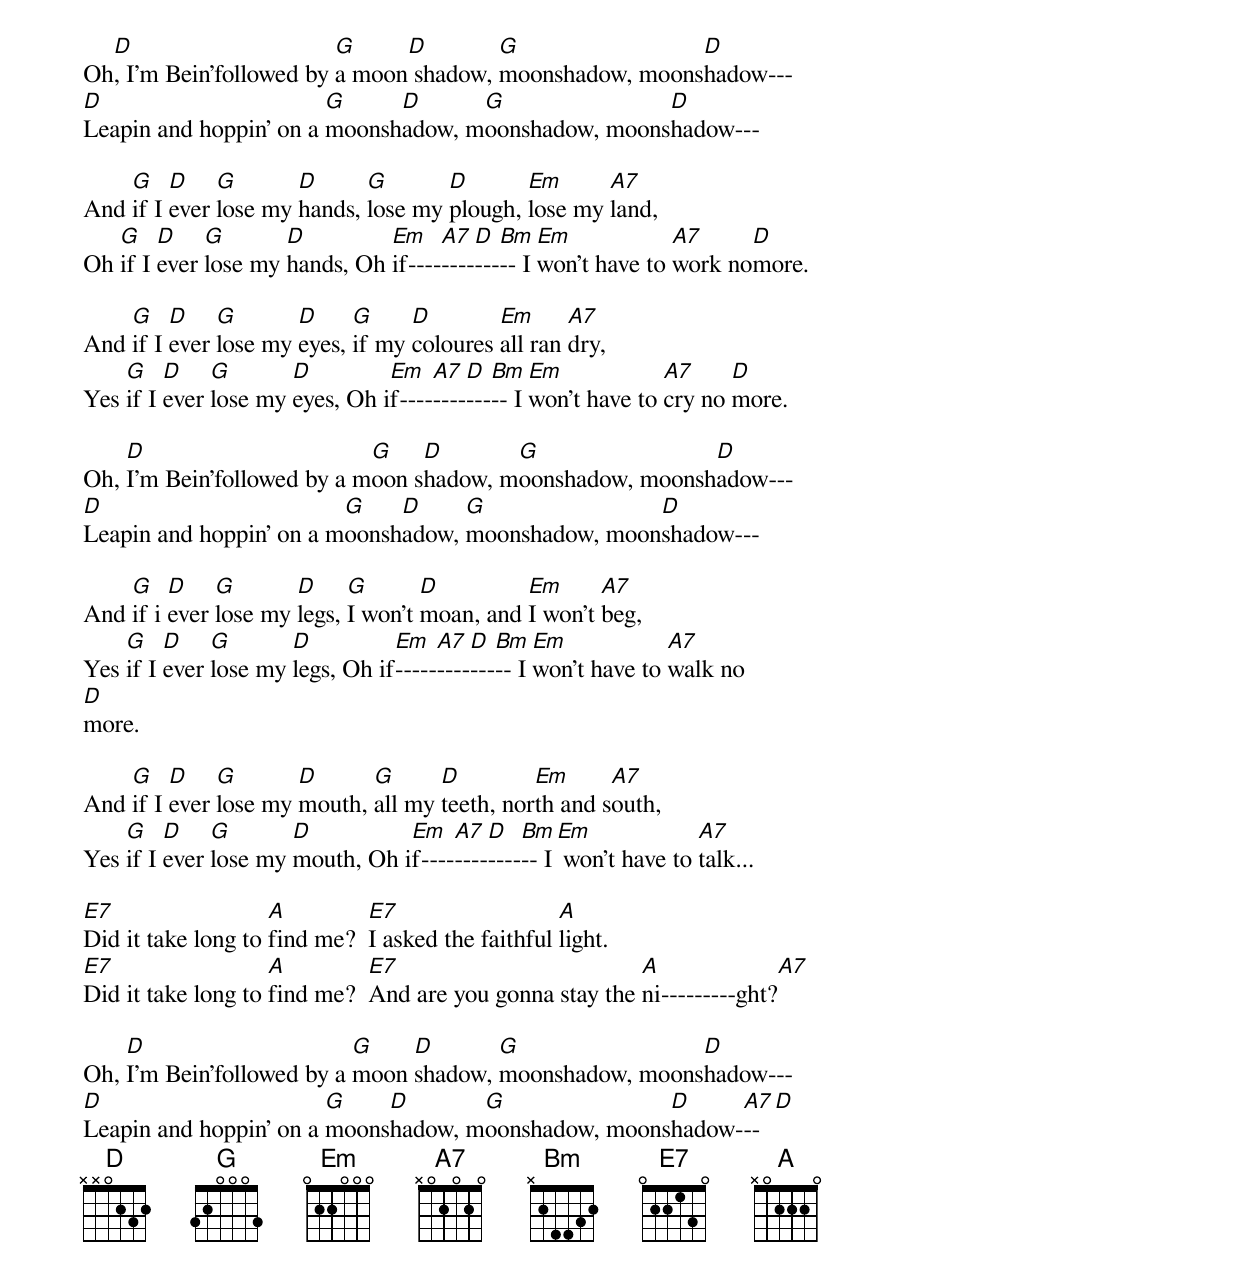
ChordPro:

Oh[D], I'm Bein'followed by [G]a moon[D] shadow, [G]moonshadow, moons[D]hadow---
[D]Leapin and hoppin' on a [G]moonsh[D]adow, m[G]oonshadow, moons[D]hadow---

And [G]if I [D]ever [G]lose my [D]hands, [G]lose my [D]plough, [Em]lose my [A7]land,
Oh [G]if I [D]ever [G]lose my [D]hands, Oh [Em]if----[A7]----[D]---[Bm]-- I [Em]won't have to [A7]work no[D]more.

And [G]if I [D]ever [G]lose my [D]eyes, [G]if my [D]coloures [Em]all ran [A7]dry,
Yes [G]if I [D]ever [G]lose my [D]eyes, Oh i[Em]f----[A7]----[D]---[Bm]-- I [Em]won't have to [A7]cry no [D]more.

Oh, [D]I'm Bein'followed by a m[G]oon s[D]hadow, m[G]oonshadow, moonsh[D]adow---
[D]Leapin and hoppin' on a m[G]oonsh[D]adow, [G]moonshadow, moon[D]shadow---

And [G]if i [D]ever [G]lose my [D]legs, [G]I won't [D]moan, and [Em]I won't [A7]beg,
Yes [G]if I [D]ever [G]lose my [D]legs, Oh if[Em]-----[A7]----[D]---[Bm]-- I [Em]won't have to [A7]walk no
[D]more.

And [G]if I [D]ever [G]lose my [D]mouth, [G]all my [D]teeth, nor[Em]th and s[A7]outh,
Yes [G]if I [D]ever [G]lose my [D]mouth, Oh i[Em]f----[A7]----[D]----[Bm]-- I[Em] won't have to [A7]talk...

[E7]Did it take long to [A]find me?  [E7]I asked the faithful [A]light.
[E7]Did it take long to [A]find me?  [E7]And are you gonna stay the [A]ni---------ght?[A7]

Oh, [D]I'm Bein'followed by a [G]moon [D]shadow, [G]moonshadow, moons[D]hadow---
[D]Leapin and hoppin' on a [G]moons[D]hadow, m[G]oonshadow, moons[D]hadow-[A7]--[D]
